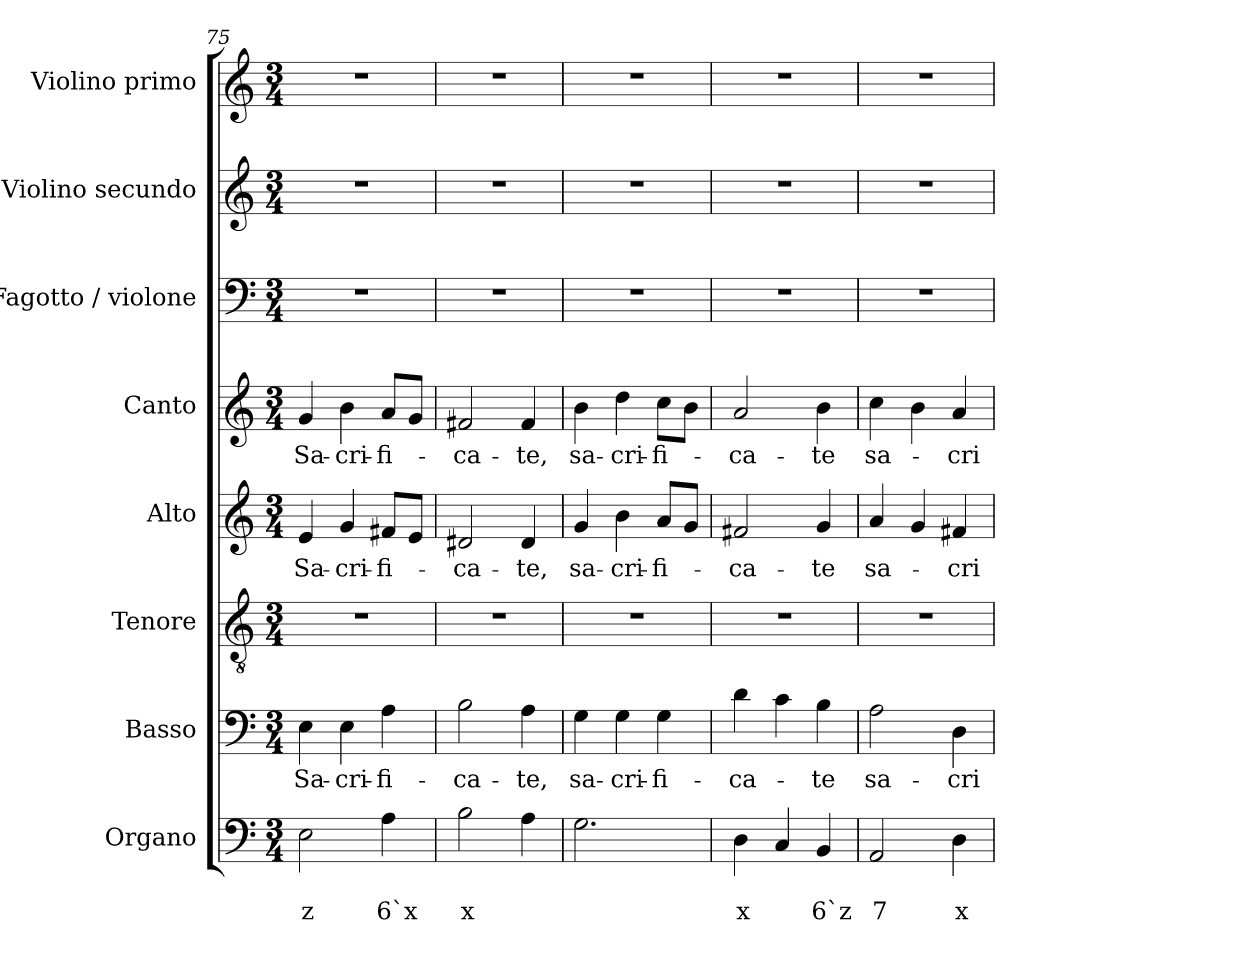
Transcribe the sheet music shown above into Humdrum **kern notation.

**kern	**text	**text	**kern	**text	**kern	**kern	**text	**kern	**text	**kern	**kern	**kern
*part8	*part8	*part8	*part7	*part7	*part6	*part5	*part5	*part4	*part4	*part3	*part2	*part1
*staff8	*staff8	*staff8	*staff7	*staff7	*staff6	*staff5	*staff5	*staff4	*staff4	*staff3	*staff2	*staff1
*I"Organo	*	*	*I"Basso	*	*I"Tenore	*I"Alto	*	*I"Canto	*	*I"Fagotto / violone	*I"Violino secundo	*I"Violino primo
*I'Org	*	*	*I'B	*	*I'T	*I'A	*	*I'C	*	*I'Vne	*I'V2	*I'V1
!!LO:LB:g=z
*clefF4	*	*	*clefF4	*	*clefGv2	*clefG2	*	*clefG2	*	*clefF4	*clefG2	*clefG2
*k[]	*	*	*k[]	*	*k[]	*k[]	*	*k[]	*	*k[]	*k[]	*k[]
*C:	*	*	*C:	*	*C:	*C:	*	*C:	*	*C:	*C:	*C:
*M3/4	*	*	*M3/4	*	*M3/4	*M3/4	*	*M3/4	*	*M3/4	*M3/4	*M3/4
=75	=75	=75	=75	=75	=75	=75	=75	=75	=75	=75	=75	=75
!	!	!LO:LY:b	!	!LO:LY:b	!	!	!LO:LY:b	!	!LO:LY:b	!	!	!
2E\	.	z	4E\	Sa-	2.r	4e/	Sa-	4g/	Sa-	2.r	2.r	2.r
!	!	!	!	!LO:LY:b	!	!	!LO:LY:b	!	!LO:LY:b	!	!	!
.	.	.	4E\	-cri-	.	4g/	-cri-	4b\	-cri-	.	.	.
!	!	!LO:LY:b	!	!LO:LY:b	!	!	!LO:LY:b	!	!LO:LY:b	!	!	!
4A\	.	6`x	4A\	-fi-	.	8f#X/L	-fi-	8a/L	-fi-	.	.	.
.	.	.	.	.	.	8e/J	.	8g/J	.	.	.	.
=76	=76	=76	=76	=76	=76	=76	=76	=76	=76	=76	=76	=76
!	!	!LO:LY:b	!	!LO:LY:b	!	!	!LO:LY:b	!	!LO:LY:b	!	!	!
2B\	.	x	2B\	-ca-	2.r	2d#X/	-ca-	2f#X/	-ca-	2.r	2.r	2.r
!	!	!	!	!LO:LY:b	!	!	!LO:LY:b	!	!LO:LY:b	!	!	!
4A\	.	.	4A\	-te,	.	4d#/	-te,	4f#/	-te,	.	.	.
=77	=77	=77	=77	=77	=77	=77	=77	=77	=77	=77	=77	=77
!	!	!	!	!LO:LY:b	!	!	!LO:LY:b	!	!LO:LY:b	!	!	!
2.G\	.	.	4G\	sa-	2.r	4g/	sa-	4b\	sa-	2.r	2.r	2.r
!	!	!	!	!LO:LY:b	!	!	!LO:LY:b	!	!LO:LY:b	!	!	!
.	.	.	4G\	-cri-	.	4b\	-cri-	4dd\	-cri-	.	.	.
!	!	!	!	!LO:LY:b	!	!	!LO:LY:b	!	!LO:LY:b	!	!	!
.	.	.	4G\	-fi-	.	8a/L	-fi-	8cc\L	-fi-	.	.	.
.	.	.	.	.	.	8g/J	.	8b\J	.	.	.	.
=78	=78	=78	=78	=78	=78	=78	=78	=78	=78	=78	=78	=78
!	!	!LO:LY:b	!	!LO:LY:b	!	!	!LO:LY:b	!	!LO:LY:b	!	!	!
4D\	.	x	4d\	-ca-	2.r	2f#X/	-ca-	2a/	-ca-	2.r	2.r	2.r
4C/	.	.	4c\	.	.	.	.	.	.	.	.	.
!	!	!LO:LY:b	!	!LO:LY:b	!	!	!LO:LY:b	!	!LO:LY:b	!	!	!
4BB/	.	6`z	4B\	-te	.	4g/	-te	4b\	-te	.	.	.
=79	=79	=79	=79	=79	=79	=79	=79	=79	=79	=79	=79	=79
!	!	!LO:LY:b	!	!LO:LY:b	!	!	!LO:LY:b	!	!LO:LY:b	!	!	!
2AA/	.	7	2A\	sa-	2.r	4a/	sa-	4cc\	sa-	2.r	2.r	2.r
.	.	.	.	.	.	4g/	.	4b\	.	.	.	.
!	!	!LO:LY:b	!	!LO:LY:b	!	!	!LO:LY:b	!	!LO:LY:b	!	!	!
4D\	.	x	4D\	-cri-	.	4f#X/	-cri-	4a/	-cri-	.	.	.
=	=	=	=	=	=	=	=	=	=	=	=	=
*-	*-	*-	*-	*-	*-	*-	*-	*-	*-	*-	*-	*-
